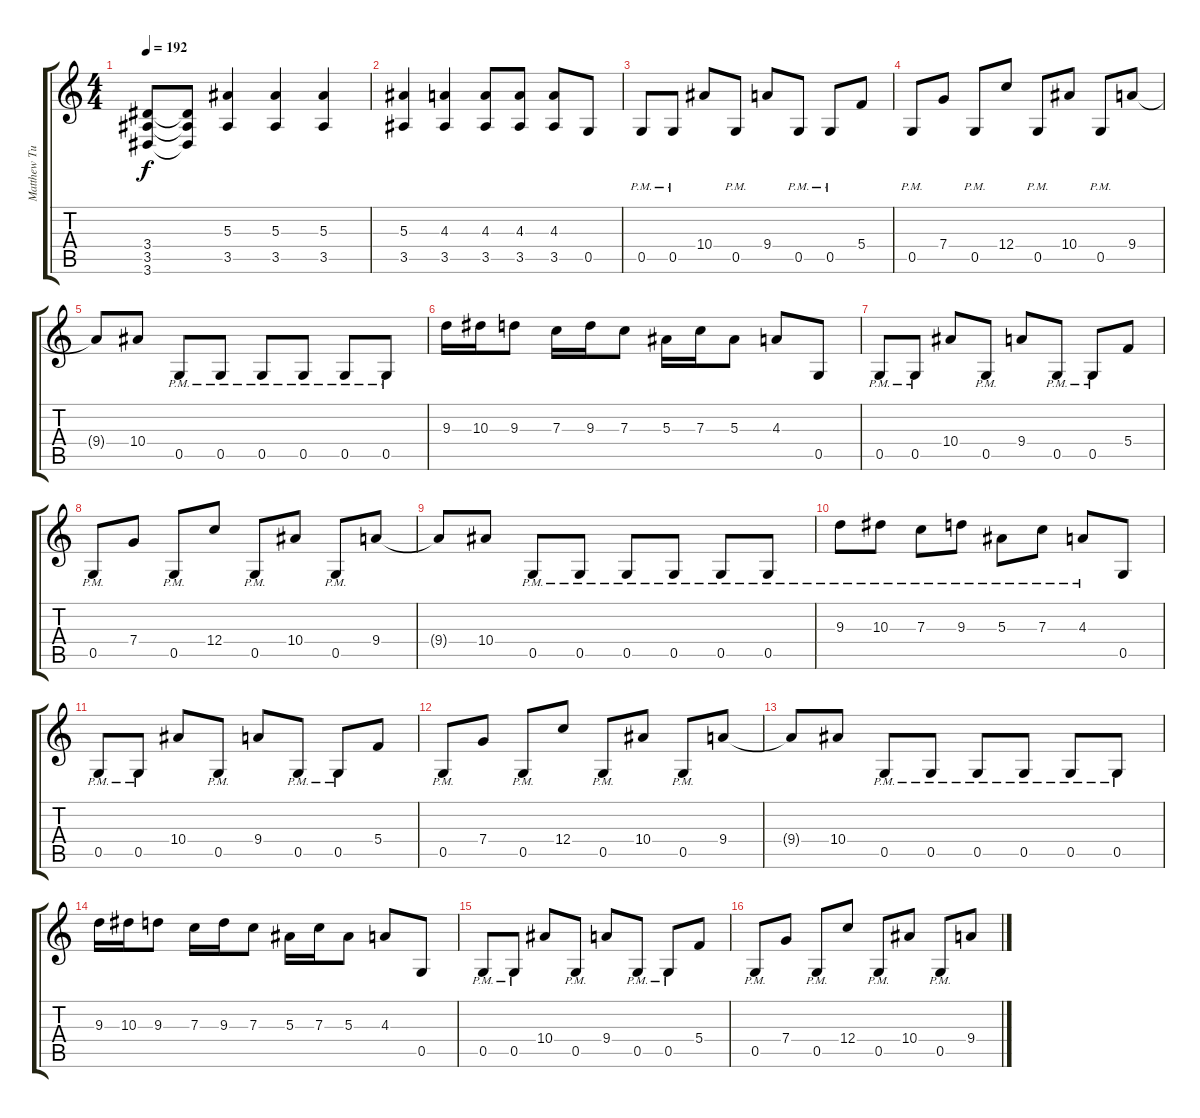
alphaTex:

\track ("Matthew Tuck" "Matthew Tu") {instrument overdrivenguitar}
\staff {score tabs}
\tuning (C4 A3 F3 C3 G2 C2) {hide}
\ts (4 4)
\tempo 192
\clef g2
\ks c
(3.4 3.5 3.6).8{dy f} (3.4{t} 3.5{t} 3.6{t}).8 (5.3 3.5).4 (5.3 3.5).4 (5.3 3.5).4 |
(5.3 3.5).4 (4.3 3.5).4 (4.3 3.5).8 (4.3 3.5).8 (4.3 3.5).8 0.5.8 |
0.5{pm}.8 0.5{pm}.8 10.4.8 0.5{pm}.8 9.4.8 0.5{pm}.8 0.5{pm}.8 5.4.8 |
0.5{pm}.8 7.4.8 0.5{pm}.8 12.4.8 0.5{pm}.8 10.4.8 0.5{pm}.8 9.4.8 |
9.4{t}.8 10.4.8 0.5{pm}.8 0.5{pm}.8 0.5{pm}.8 0.5{pm}.8 0.5{pm}.8 0.5{pm}.8 |
9.3.16 10.3.16 9.3.8 7.3.16 9.3.16 7.3.8 5.3.16 7.3.16 5.3.8 4.3.8 0.5.8 |
0.5{pm}.8 0.5{pm}.8 10.4.8 0.5{pm}.8 9.4.8 0.5{pm}.8 0.5{pm}.8 5.4.8 |
0.5{pm}.8 7.4.8 0.5{pm}.8 12.4.8 0.5{pm}.8 10.4.8 0.5{pm}.8 9.4.8 |
9.4{t}.8 10.4.8 0.5{pm}.8 0.5{pm}.8 0.5{pm}.8 0.5{pm}.8 0.5{pm}.8 0.5{pm}.8 |
9.3{pm}.8 10.3{pm}.8 7.3{pm}.8 9.3{pm}.8 5.3{pm}.8 7.3{pm}.8 4.3{pm}.8 0.5.8 |
0.5{pm}.8 0.5{pm}.8 10.4.8 0.5{pm}.8 9.4.8 0.5{pm}.8 0.5{pm}.8 5.4.8 |
0.5{pm}.8 7.4.8 0.5{pm}.8 12.4.8 0.5{pm}.8 10.4.8 0.5{pm}.8 9.4.8 |
9.4{t}.8 10.4.8 0.5{pm}.8 0.5{pm}.8 0.5{pm}.8 0.5{pm}.8 0.5{pm}.8 0.5{pm}.8 |
9.3.16 10.3.16 9.3.8 7.3.16 9.3.16 7.3.8 5.3.16 7.3.16 5.3.8 4.3.8 0.5.8 |
0.5{pm}.8 0.5{pm}.8 10.4.8 0.5{pm}.8 9.4.8 0.5{pm}.8 0.5{pm}.8 5.4.8 |
0.5{pm}.8 7.4.8 0.5{pm}.8 12.4.8 0.5{pm}.8 10.4.8 0.5{pm}.8 9.4.8
